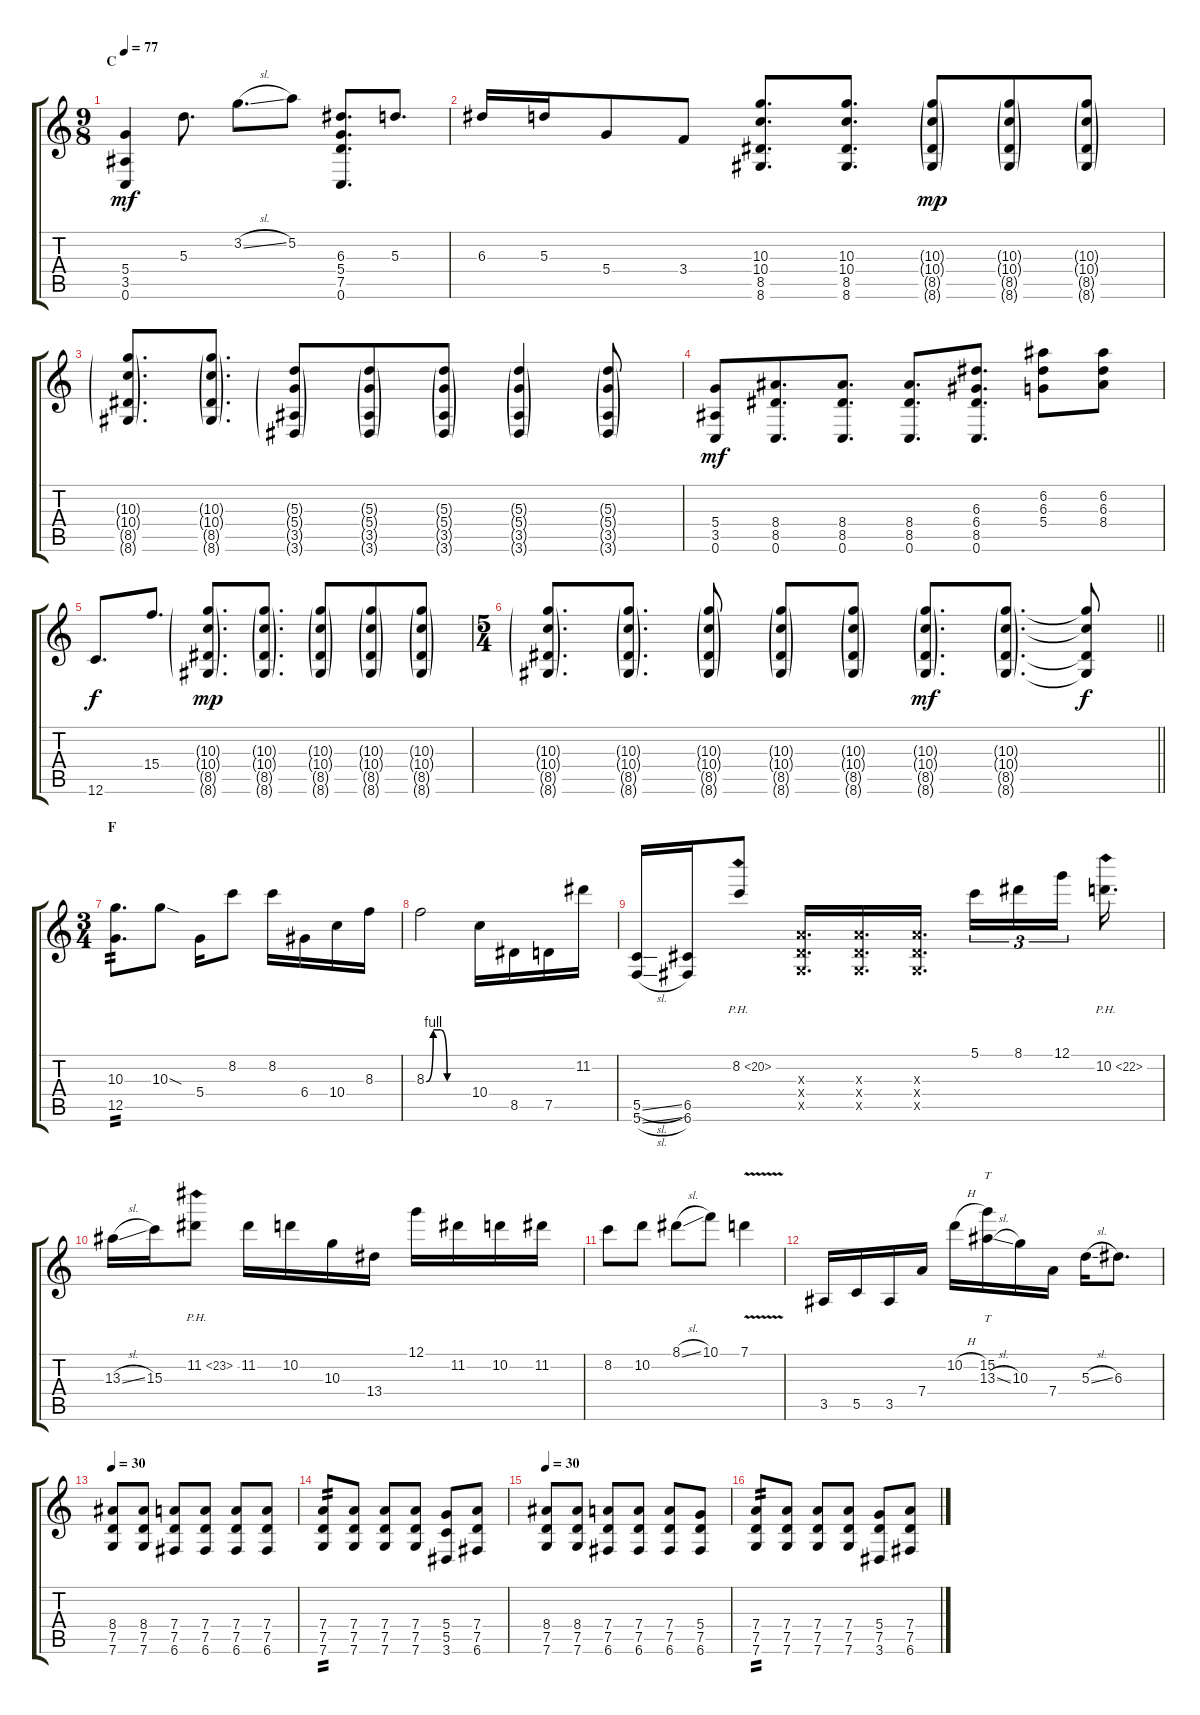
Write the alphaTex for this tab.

\track "" {instrument overdrivenguitar}
\staff {score tabs}
\tuning (G4 E4 A3 D3 G2 C2) {hide}
\ts (9 8)
\section ("" "C")
\tempo 77
\clef g2
\ks c
(5.4 3.5 0.6).4{dy mf} 5.3.8{d} 3.2{sl}.8{d} 5.2.8 (6.3 5.4 7.5 0.6).8{d} 5.3.8{d} |
6.3.16 5.3.16 5.4.8 3.4.8 (10.3 10.4 8.5 8.6).8{d} (10.3 10.4 8.5 8.6).8{d} (10.3{g} 10.4{g} 8.5{g} 8.6{g}).8{dy mp} (10.3{g} 10.4{g} 8.5{g} 8.6{g}).8 (10.3{g} 10.4{g} 8.5{g} 8.6{g}).8 |
(10.3{g} 10.4{g} 8.5{g} 8.6{g}).8{d} (10.3{g} 10.4{g} 8.5{g} 8.6{g}).8{d} (5.3{g} 5.4{g} 3.5{g} 3.6{g}).8 (5.3{g} 5.4{g} 3.5{g} 3.6{g}).8 (5.3{g} 5.4{g} 3.5{g} 3.6{g}).8 (5.3{g} 5.4{g} 3.5{g} 3.6{g}).4 (5.3{g} 5.4{g} 3.5{g} 3.6{g}).8 |
(5.4 3.5 0.6).8{dy mf} (8.4 8.5 0.6).8{d} (8.4 8.5 0.6).8{d} (8.4 8.5 0.6).8{d} (6.3 6.4 8.5 0.6).8{d} (6.2 6.3 5.4).8 (6.2 6.3 8.4).8 |
12.6.8{d dy f} 15.4.8{d} (10.3{g} 10.4{g} 8.5{g} 8.6{g}).8{d dy mp} (10.3{g} 10.4{g} 8.5{g} 8.6{g}).8{d} (10.3{g} 10.4{g} 8.5{g} 8.6{g}).8 (10.3{g} 10.4{g} 8.5{g} 8.6{g}).8 (10.3{g} 10.4{g} 8.5{g} 8.6{g}).8 |
\ts (5 4)
\barLineRight lightlight
(10.3{g} 10.4{g} 8.5{g} 8.6{g}).8{d} (10.3{g} 10.4{g} 8.5{g} 8.6{g}).8{d} (10.3{g} 10.4{g} 8.5{g} 8.6{g}).8 (10.3{g} 10.4{g} 8.5{g} 8.6{g}).8 (10.3{g} 10.4{g} 8.5{g} 8.6{g}).8 (10.3{g} 10.4{g} 8.5{g} 8.6{g}).8{d dy mf} (10.3{g} 10.4{g} 8.5{g} 8.6{g}).8{d} (10.3{t} 10.4{t} 8.5{t} 8.6{t}).8{dy f} |
\ts (3 4)
\section ("" "F")
(10.3 12.5).8{d tp 2} 10.3{sod}.8 5.4.16 8.2.8 8.2.16 6.4.16 10.4.16 8.3.16 |
8.3{be (custom 0 0 10 4 20 4 30 0 60 0)}.2 10.4.16 8.5.16 7.5.16 11.2.16 |
(5.5{sl} 5.6{sl}).16 (6.5 6.6).16 8.2{ph 12}.8 (0.3{x} 0.4{x} 0.5{x}).16{d} (0.3{x} 0.4{x} 0.5{x}).16{d} (0.3{x} 0.4{x} 0.5{x}).16{d} 5.1.16{tu (3 2)} 8.1.16{tu (3 2)} 12.1.16{tu (3 2) beam splitsecondary} 10.2{ph 12}.16{d} |
13.3{sl}.16 15.3.16 11.2{ph 12}.8 11.2.16 10.2.16 10.3.16 13.4.16 12.1.16 11.2.16 10.2.16 11.2.16 |
8.2.8 10.2.8 8.1{sl}.8 10.1.8 7.1{v}.4 |
3.5.16 5.5.16 3.5.16 7.4.16 10.2{h}.16 (15.2 13.3{sl}).16{tt} 10.3.16 7.4.16 5.3{sl}.16 6.3.8{d} |
\tempo 30
(8.4 7.5 7.6).8 (8.4 7.5 7.6).8 (7.4 7.5 6.6).8 (7.4 7.5 6.6).8 (7.4 7.5 6.6).8 (7.4 7.5 6.6).8 |
(7.4 7.5 7.6).8{tp 2} (7.4 7.5 7.6).8 (7.4 7.5 7.6).8 (7.4 7.5 7.6).8 (5.4 5.5 3.6).8 (7.4 7.5 6.6).8 |
\tempo 30
(8.4 7.5 7.6).8 (8.4 7.5 7.6).8 (7.4 7.5 6.6).8 (7.4 7.5 6.6).8 (7.4 7.5 6.6).8 (5.4 7.5 6.6).8 |
(7.4 7.5 7.6).8{tp 2} (7.4 7.5 7.6).8 (7.4 7.5 7.6).8 (7.4 7.5 7.6).8 (5.4 7.5 3.6).8 (7.4 7.5 6.6).8
